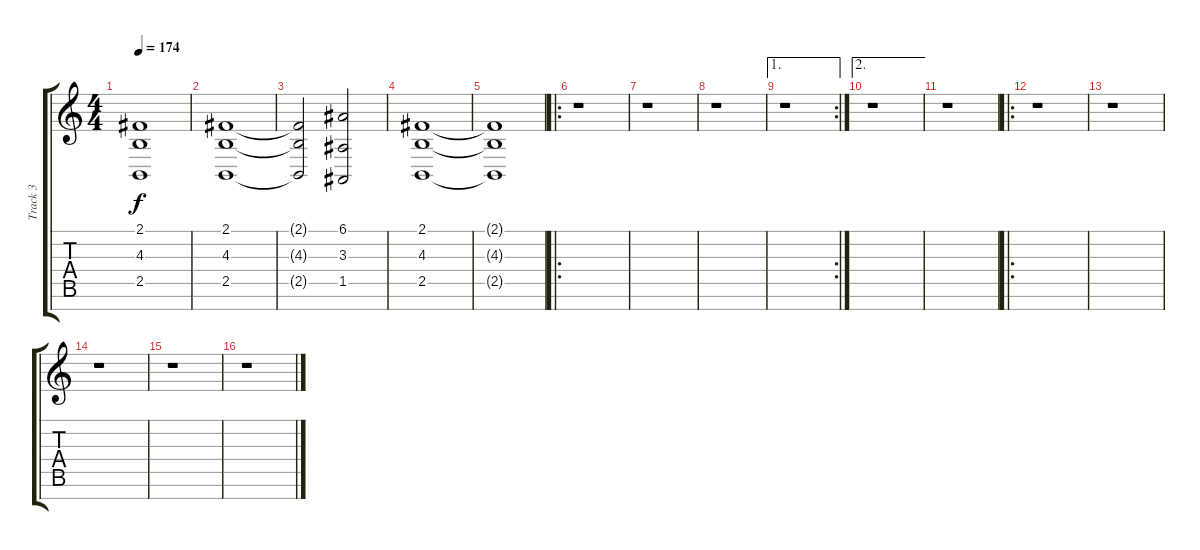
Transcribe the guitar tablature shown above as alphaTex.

\track ("Track 3" "Track 3") {instrument choiraahs}
\staff {score tabs}
\tuning (E4 B3 G3 D3 A2 E2 B1) {hide}
\ts (4 4)
\tempo 174
\clef g2
\ks c
(2.1{t} 4.3{t} 2.5{t}).1{dy f} |
(2.1 4.3 2.5).1 |
(2.1{t} 4.3{t} 2.5{t}).2 (6.1 3.3 1.5).2 |
(2.1 4.3 2.5).1 |
(2.1{t} 4.3{t} 2.5{t}).1 |
\ro
r.1 |
r.1 |
r.1 |
\ae 1
\rc 2
r.1 |
\ae 2
r.1 |
r.1 |
\ro
r.1 |
r.1 |
r.1 |
r.1 |
r.1
